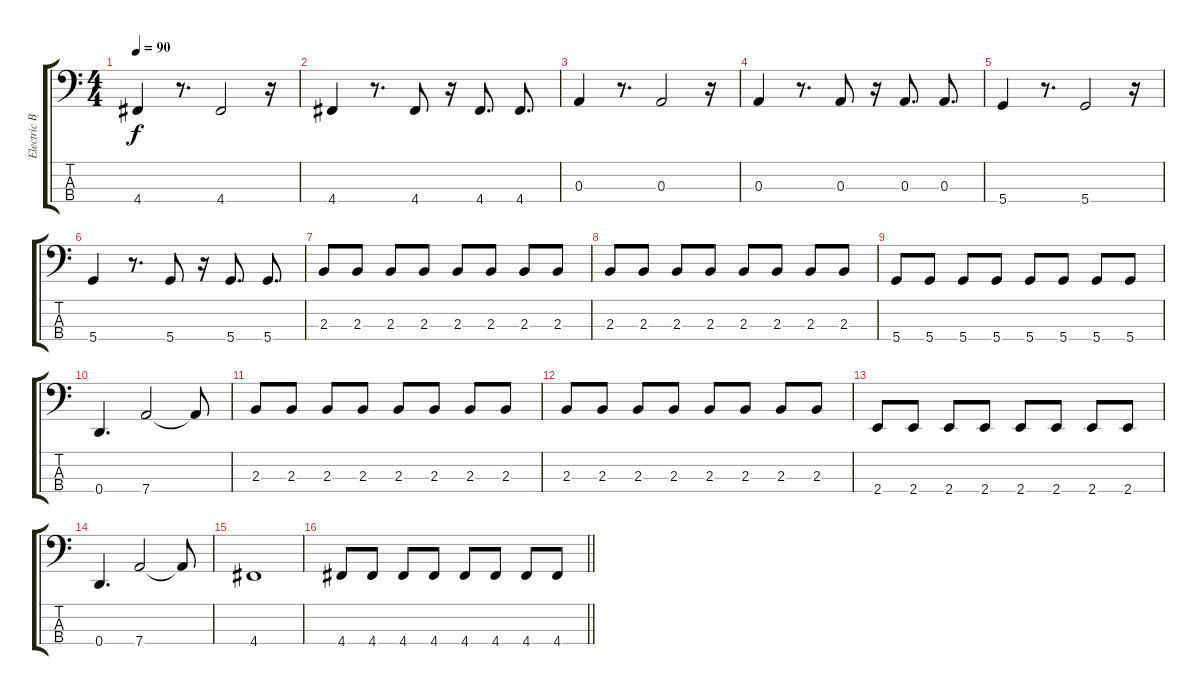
\track ("Electric Bass" "Electric B") {instrument electricbassfinger}
\staff {score tabs}
\tuning (G2 D2 A1 D1) {hide}
\ts (4 4)
\tempo 90
\clef f4
\ks c
4.4.4{dy f} r.8{d} 4.4.2 r.16 |
4.4.4 r.8{d} 4.4.8 r.16 4.4.8{d} 4.4.8{d} |
0.3.4 r.8{d} 0.3.2 r.16 |
0.3.4 r.8{d} 0.3.8 r.16 0.3.8{d} 0.3.8{d} |
5.4.4 r.8{d} 5.4.2 r.16 |
5.4.4 r.8{d} 5.4.8 r.16 5.4.8{d} 5.4.8{d} |
2.3.8 2.3.8 2.3.8 2.3.8 2.3.8 2.3.8 2.3.8 2.3.8 |
2.3.8 2.3.8 2.3.8 2.3.8 2.3.8 2.3.8 2.3.8 2.3.8 |
5.4.8 5.4.8 5.4.8 5.4.8 5.4.8 5.4.8 5.4.8 5.4.8 |
0.4.4{d} 7.4.2 7.4{t}.8 |
2.3.8 2.3.8 2.3.8 2.3.8 2.3.8 2.3.8 2.3.8 2.3.8 |
2.3.8 2.3.8 2.3.8 2.3.8 2.3.8 2.3.8 2.3.8 2.3.8 |
2.4.8 2.4.8 2.4.8 2.4.8 2.4.8 2.4.8 2.4.8 2.4.8 |
0.4.4{d} 7.4.2 7.4{t}.8 |
4.4.1 |
\barLineRight lightlight
4.4.8 4.4.8 4.4.8 4.4.8 4.4.8 4.4.8 4.4.8 4.4.8
